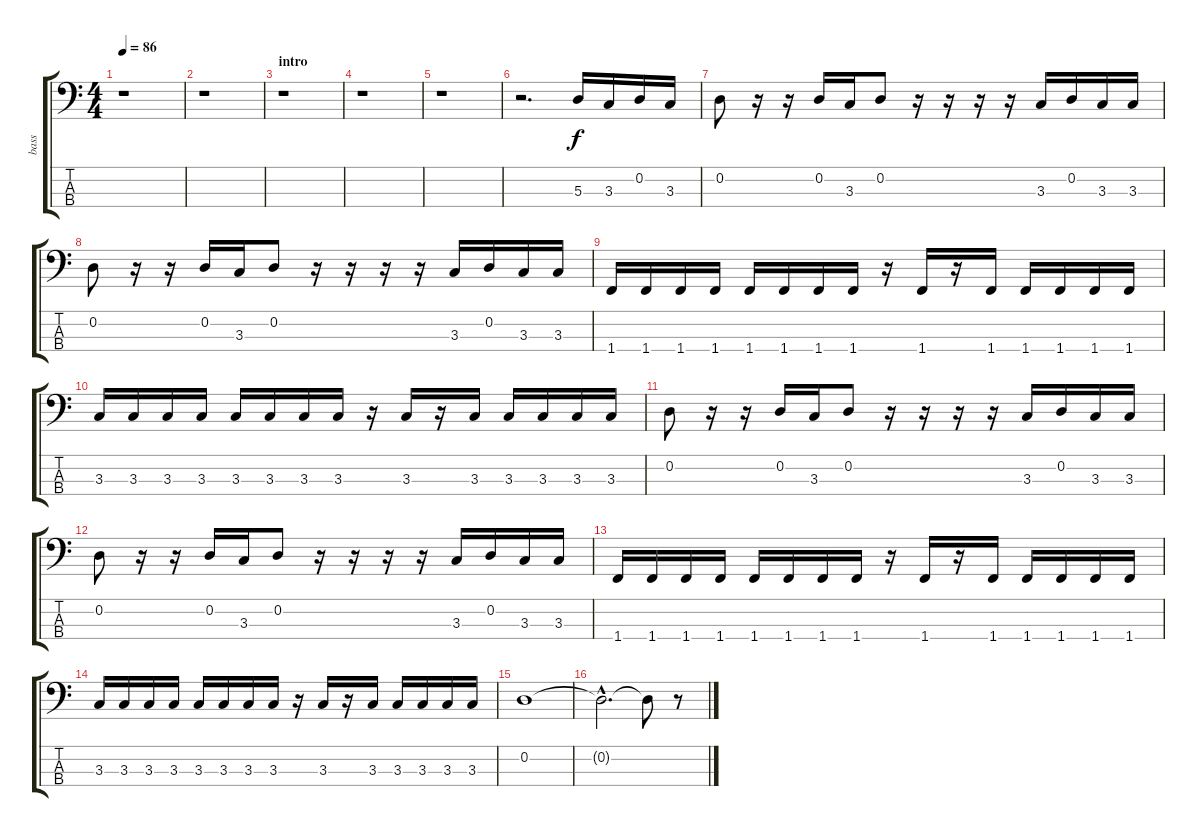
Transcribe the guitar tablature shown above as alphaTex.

\track ("bass" "bass") {instrument electricbassfinger}
\staff {score tabs}
\tuning (G2 D2 A1 E1) {hide}
\ts (4 4)
\tempo 86
\clef f4
\ks c
r.1{dy f instrument electricbassfinger} |
r.1 |
\section ("" "intro")
r.1 |
r.1 |
r.1 |
r.2{d} 5.3.16 3.3.16 0.2.16 3.3.16 |
0.2.8 r.16 r.16 0.2.16 3.3.16 0.2.8 r.16 r.16 r.16 r.16 3.3.16 0.2.16 3.3.16 3.3.16 |
0.2.8 r.16 r.16 0.2.16 3.3.16 0.2.8 r.16 r.16 r.16 r.16 3.3.16 0.2.16 3.3.16 3.3.16 |
1.4.16 1.4.16 1.4.16 1.4.16 1.4.16 1.4.16 1.4.16 1.4.16 r.16 1.4.16 r.16 1.4.16 1.4.16 1.4.16 1.4.16 1.4.16 |
3.3.16 3.3.16 3.3.16 3.3.16 3.3.16 3.3.16 3.3.16 3.3.16 r.16 3.3.16 r.16 3.3.16 3.3.16 3.3.16 3.3.16 3.3.16 |
0.2.8 r.16 r.16 0.2.16 3.3.16 0.2.8 r.16 r.16 r.16 r.16 3.3.16 0.2.16 3.3.16 3.3.16 |
0.2.8 r.16 r.16 0.2.16 3.3.16 0.2.8 r.16 r.16 r.16 r.16 3.3.16 0.2.16 3.3.16 3.3.16 |
1.4.16 1.4.16 1.4.16 1.4.16 1.4.16 1.4.16 1.4.16 1.4.16 r.16 1.4.16 r.16 1.4.16 1.4.16 1.4.16 1.4.16 1.4.16 |
3.3.16 3.3.16 3.3.16 3.3.16 3.3.16 3.3.16 3.3.16 3.3.16 r.16 3.3.16 r.16 3.3.16 3.3.16 3.3.16 3.3.16 3.3.16 |
0.2.1 |
0.2{hac t}.2{d} 0.2{t}.8 r.8
